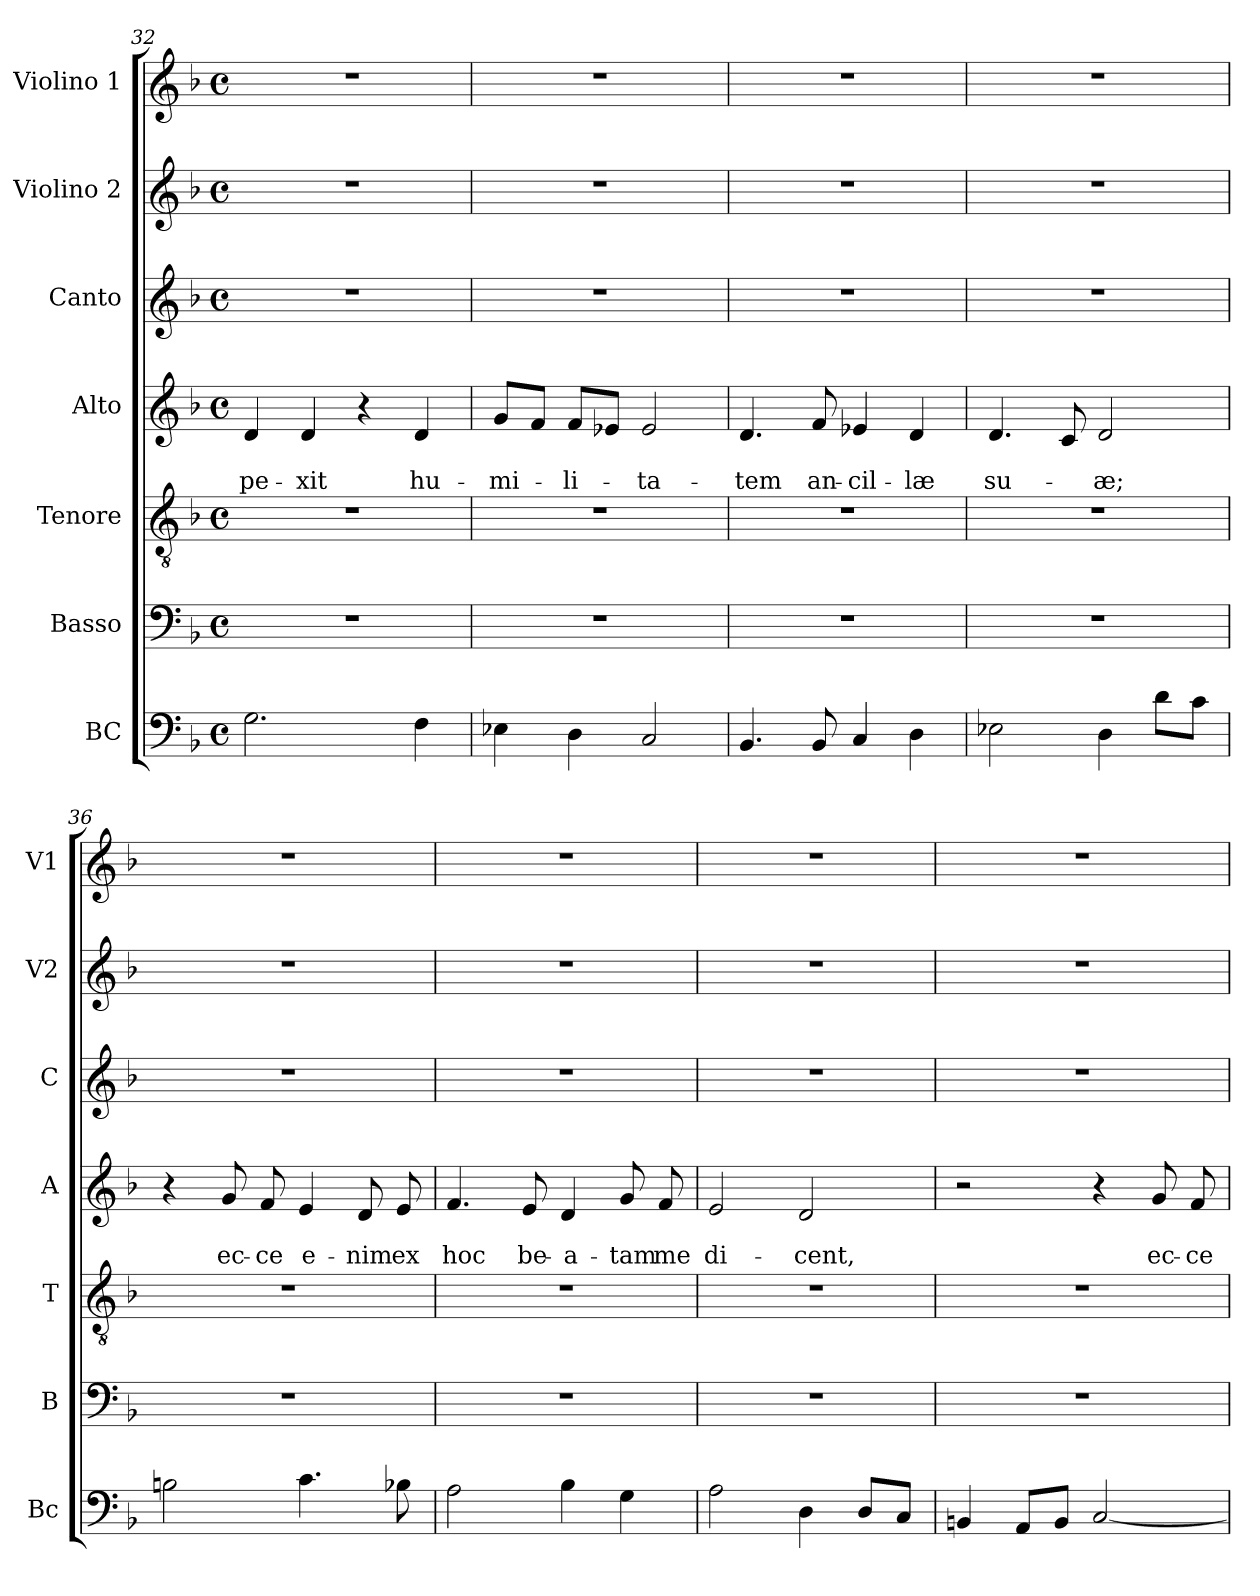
**kern	**kern	**kern	**kern	**text	**text	**kern	**kern	**kern
*part7	*part6	*part5	*part4	*part4	*part4	*part3	*part2	*part1
*staff7	*staff6	*staff5	*staff4	*staff4	*staff4	*staff3	*staff2	*staff1
*I"BC	*I"Basso	*I"Tenore	*I"Alto	*	*	*I"Canto	*I"Violino 2	*I"Violino 1
*I'Bc	*I'B	*I'T	*I'A	*	*	*I'C	*I'V2	*I'V1
*clefF4	*clefF4	*clefGv2	*clefG2	*	*	*clefG2	*clefG2	*clefG2
*k[b-]	*k[b-]	*k[b-]	*k[b-]	*	*	*k[b-]	*k[b-]	*k[b-]
*F:	*F:	*F:	*F:	*	*	*F:	*F:	*F:
*M4/4	*M4/4	*M4/4	*M4/4	*	*	*M4/4	*M4/4	*M4/4
*met(c)	*met(c)	*met(c)	*met(c)	*	*	*met(c)	*met(c)	*met(c)
=32	=32	=32	=32	=32	=32	=32	=32	=32
!	!	!	!	!	!LO:LY:b	!	!	!
2.G\	1r	1r	4d/	.	-pe-	1r	1r	1r
!	!	!	!	!	!LO:LY:b	!	!	!
.	.	.	4d/	.	-xit	.	.	.
.	.	.	4r	.	.	.	.	.
!	!	!	!	!	!LO:LY:b	!	!	!
4F\	.	.	4d/	.	hu-	.	.	.
!!LO:LB:g=z
=33	=33	=33	=33	=33	=33	=33	=33	=33
!	!	!	!	!	!LO:LY:b	!	!	!
4E-X\	1r	1r	8g/L	.	-mi-	1r	1r	1r
.	.	.	8f/J	.	.	.	.	.
!	!	!	!	!	!LO:LY:b	!	!	!
4D\	.	.	8f/L	.	-li-	.	.	.
.	.	.	8e-X/J	.	.	.	.	.
!	!	!	!	!	!LO:LY:b	!	!	!
2C/	.	.	2e-/	.	-ta-	.	.	.
=34	=34	=34	=34	=34	=34	=34	=34	=34
!	!	!	!	!	!LO:LY:b	!	!	!
4.BB-/	1r	1r	4.d/	.	-tem	1r	1r	1r
!	!	!	!	!	!LO:LY:b	!	!	!
8BB-/	.	.	8f/	.	an-	.	.	.
!	!	!	!	!	!LO:LY:b	!	!	!
4C/	.	.	4e-X/	.	-cil-	.	.	.
!	!	!	!	!	!LO:LY:b	!	!	!
4D\	.	.	4d/	.	-læ	.	.	.
=35	=35	=35	=35	=35	=35	=35	=35	=35
!	!	!	!	!	!LO:LY:b	!	!	!
2E-X\	1r	1r	4.d/	.	su-	1r	1r	1r
.	.	.	8c/	.	.	.	.	.
!	!	!	!	!	!LO:LY:b	!	!	!
4D\	.	.	2d/	.	-æ;	.	.	.
8d\L	.	.	.	.	.	.	.	.
8c\J	.	.	.	.	.	.	.	.
=36	=36	=36	=36	=36	=36	=36	=36	=36
2Bn\	1r	1r	4r	.	.	1r	1r	1r
!	!	!	!	!	!LO:LY:b	!	!	!
.	.	.	8g/	.	ec-	.	.	.
!	!	!	!	!	!LO:LY:b	!	!	!
.	.	.	8f/	.	-ce	.	.	.
!	!	!	!	!	!LO:LY:b	!	!	!
4.c\	.	.	4e/	.	e-	.	.	.
!	!	!	!	!	!LO:LY:b	!	!	!
.	.	.	8d/	.	-nim	.	.	.
!	!	!	!	!	!LO:LY:b	!	!	!
8B-X\	.	.	8e/	.	ex	.	.	.
=37	=37	=37	=37	=37	=37	=37	=37	=37
!	!	!	!	!	!LO:LY:b	!	!	!
2A\	1r	1r	4.f/	.	hoc	1r	1r	1r
!	!	!	!	!	!LO:LY:b	!	!	!
.	.	.	8e/	.	be-	.	.	.
!	!	!	!	!	!LO:LY:b	!	!	!
4B-\	.	.	4d/	.	-a-	.	.	.
!	!	!	!	!	!LO:LY:b	!	!	!
4G\	.	.	8g/	.	-tam	.	.	.
!	!	!	!	!	!LO:LY:b	!	!	!
.	.	.	8f/	.	me	.	.	.
!!LO:PB:g=z
=38	=38	=38	=38	=38	=38	=38	=38	=38
!	!	!	!	!	!LO:LY:b	!	!	!
2A\	1r	1r	2e/	.	di-	1r	1r	1r
!	!	!	!	!	!LO:LY:b	!	!	!
4D\	.	.	2d/	.	-cent,	.	.	.
8D/L	.	.	.	.	.	.	.	.
8C/J	.	.	.	.	.	.	.	.
=39	=39	=39	=39	=39	=39	=39	=39	=39
4BBn/	1r	1r	2r	.	.	1r	1r	1r
8AA/L	.	.	.	.	.	.	.	.
8BB/J	.	.	.	.	.	.	.	.
[2C/	.	.	4r	.	.	.	.	.
!	!	!	!	!	!LO:LY:b	!	!	!
.	.	.	8g/	.	ec-	.	.	.
!	!	!	!	!	!LO:LY:b	!	!	!
.	.	.	8f/	.	-ce	.	.	.
=	=	=	=	=	=	=	=	=
*-	*-	*-	*-	*-	*-	*-	*-	*-
